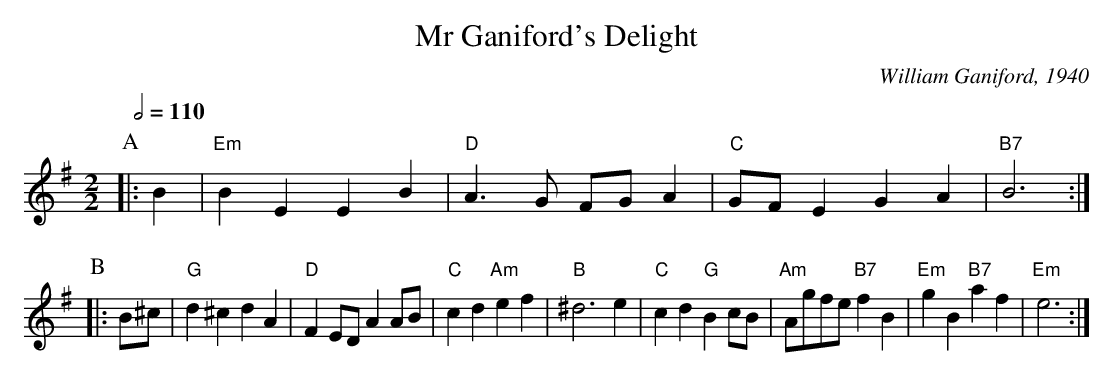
X:1
T:Mr Ganiford's Delight
C:William Ganiford, 1940
L:1/4
M:2/2
Q:1/2=110
K:Em
P:A
|: B | "Em"BE EB | "D"A>G F/G/A | "C"G/F/E GA | "B7"B3 :|
P:B
|: B/^c/ | "G"d^c dA | "D"FE/D/ AA/B/ | "C"cd "Am"ef | "B"^d3e |\
"C"cd "G"Bc/B/ | "Am"A/g/f/e/ "B7"fB | "Em"gB "B7"af | "Em"e3 :|
